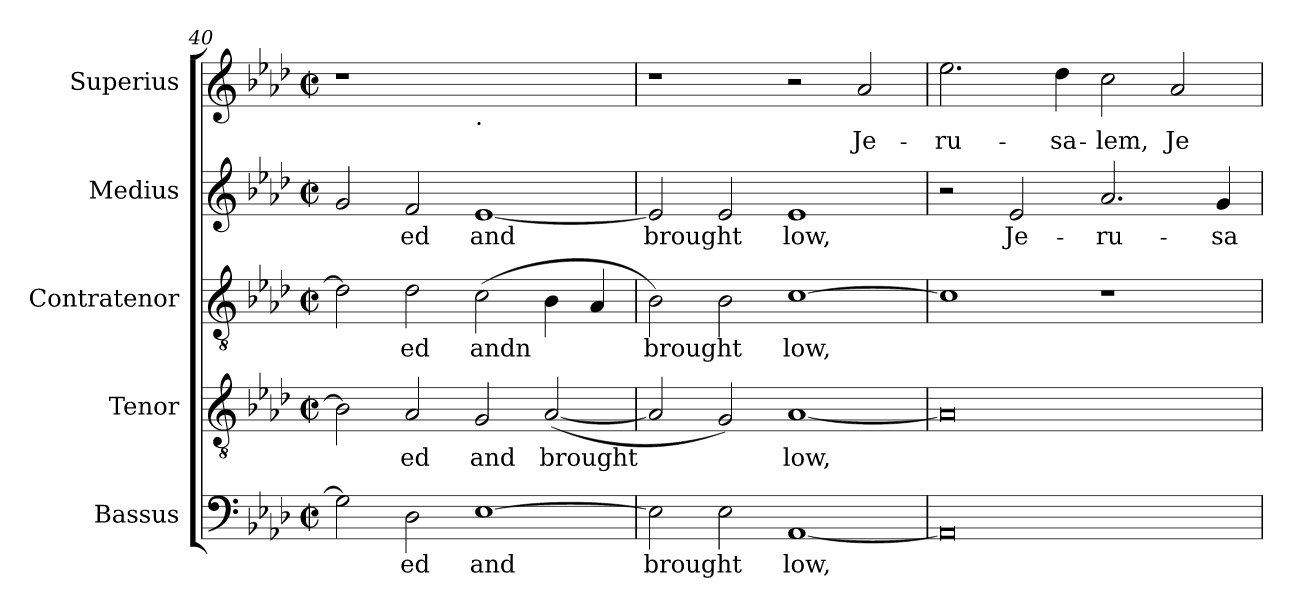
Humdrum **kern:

**kern	**text	**kern	**text	**kern	**text	**kern	**text	**kern	**text
*part5	*part5	*part4	*part4	*part3	*part3	*part2	*part2	*part1	*part1
*staff5	*staff5	*staff4	*staff4	*staff3	*staff3	*staff2	*staff2	*staff1	*staff1
*I"Bassus	*	*I"Tenor	*	*I"Contratenor	*	*I"Medius	*	*I"Superius	*
!!LO:PB:g=z
*clefF4	*	*clefGv2	*	*clefGv2	*	*clefG2	*	*clefG2	*
*k[b-e-a-d-]	*	*k[b-e-a-d-]	*	*k[b-e-a-d-]	*	*k[b-e-a-d-]	*	*k[b-e-a-d-]	*
*A-:	*	*A-:	*	*A-:	*	*A-:	*	*A-:	*
*M2/2	*	*M2/2	*	*M2/2	*	*M2/2	*	*M2/2	*
*met(c|)	*	*met(c|)	*	*met(c|)	*	*met(c|)	*	*met(c|)	*
=40	=40	=40	=40	=40	=40	=40	=40	=40	=40
2G-\]	.	2B-\]	.	2d-\]	.	2g/	.	1r	.
!	!LO:LY:b	!	!LO:LY:b	!	!LO:LY:b	!	!LO:LY:b	!	!
2D-\	-ed	2A-/	-ed	2d-\	-ed	2f/	-ed	.	.
!	!	!	!	!	!	!	!	!LO:TX:b:t=.	!
!	!LO:LY:b	!	!LO:LY:b	!	!LO:LY:b	!	!LO:LY:b	!	!
[>1E-	and	2G/	and	(>2c\	andn	[<1e-	and	1ryy	.
!	!	!	!LO:LY:b	!	!	!	!	!	!
.	.	(<[<2A-/	brought	4B-\	.	.	.	.	.
.	.	.	.	4A-/	.	.	.	.	.
=41	=41	=41	=41	=41	=41	=41	=41	=41	=41
!	!LO:LY:b	!	!	!	!LO:LY:b	!	!LO:LY:b	!	!
2E-\]	brought	2A-/]	.	2B-\)	brought	2e-/]	brought	1r	.
2E-\	.	2G/)	.	2B-\	.	2e-/	.	.	.
!	!LO:LY:b	!	!LO:LY:b	!	!LO:LY:b	!	!LO:LY:b	!	!
[<1AA-	low,	[<1A-	low,	[>1c	low,	1e-	low,	2r	.
!	!	!	!	!	!	!	!	!	!LO:LY:b
.	.	.	.	.	.	.	.	2a-/	Je-
=42	=42	=42	=42	=42	=42	=42	=42	=42	=42
!	!	!	!	!	!	!	!	!	!LO:LY:b
0AA-]	.	0A-]	.	1c]	.	2r	.	2.ee-\	-ru-
!	!	!	!	!	!	!	!LO:LY:b	!	!
.	.	.	.	.	.	2e-/	Je-	.	.
!	!	!	!	!	!	!	!	!	!LO:LY:b
.	.	.	.	.	.	.	.	4dd-\	-sa-
!	!	!	!	!	!	!	!LO:LY:b	!	!LO:LY:b
.	.	.	.	1r	.	2.a-/	-ru-	2cc\	-lem,
!	!	!	!	!	!	!	!	!	!LO:LY:b
.	.	.	.	.	.	.	.	2a-/	Je-
!	!	!	!	!	!	!	!LO:LY:b	!	!
.	.	.	.	.	.	4g/	-sa-	.	.
=	=	=	=	=	=	=	=	=	=
*-	*-	*-	*-	*-	*-	*-	*-	*-	*-
